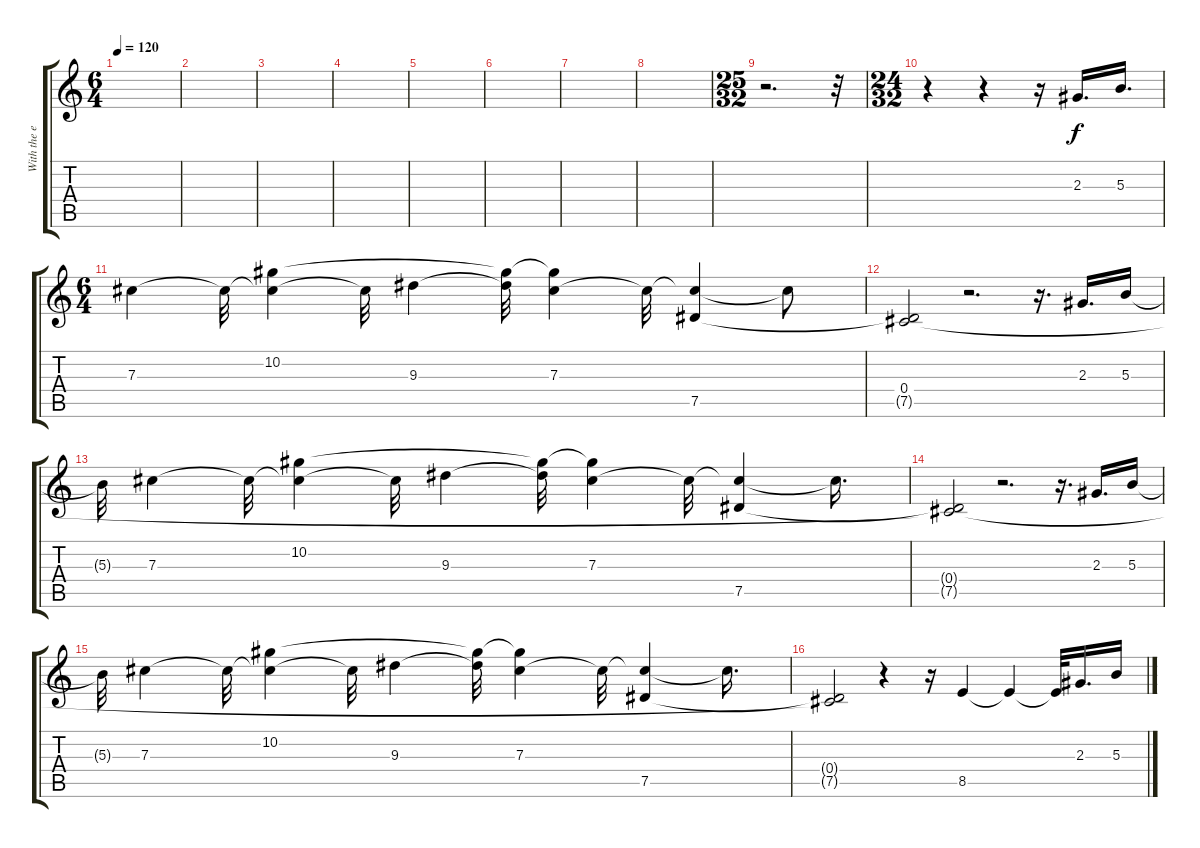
\track ("With the effect" "With the e") {instrument electricguitarjazz}
\staff {score tabs}
\tuning (Eb4 Bb3 Gb3 Db3 Ab2 Db2) {hide}
\ts (6 4)
\tempo 120
\clef g2
\ks c
|
|
|
|
|
|
|
|
\ts (25 32)
r.2{d} r.32 |
\ts (24 32)
r.4 r.4 r.16 2.3.16{d} 5.3.16{d} |
\ts (6 4)
7.3.4 7.3{t}.32 (10.2 7.3{t}).4 7.3{t}.32 9.3.4 (10.2{t} 9.3{t}).32 (10.2{t} 7.3).4 7.3{t}.32 (7.3{t} 7.5).4 7.3{t}.8 |
(0.4 7.5{t}).2 r.2{d} r.16{d} 2.3.16{d} 5.3.16 |
5.3{t}.32 7.3.4 7.3{t}.32 (10.2 7.3{t}).4 7.3{t}.32 9.3.4 (10.2{t} 9.3{t}).32 (10.2{t} 7.3).4 7.3{t}.32 (7.3{t} 7.5).4 7.3{t}.16{d} |
(0.4{t} 7.5{t}).2 r.2{d} r.16{d} 2.3.16{d} 5.3.16 |
5.3{t}.32 7.3.4 7.3{t}.32 (10.2 7.3{t}).4 7.3{t}.32 9.3.4 (10.2{t} 9.3{t}).32 (10.2{t} 7.3).4 7.3{t}.32 (7.3{t} 7.5).4 7.3{t}.16{d} |
(0.4{t} 7.5{t}).2 r.4 r.16 8.5.4 8.5{t}.4 8.5{t}.32 2.3.16{d} 5.3.16
